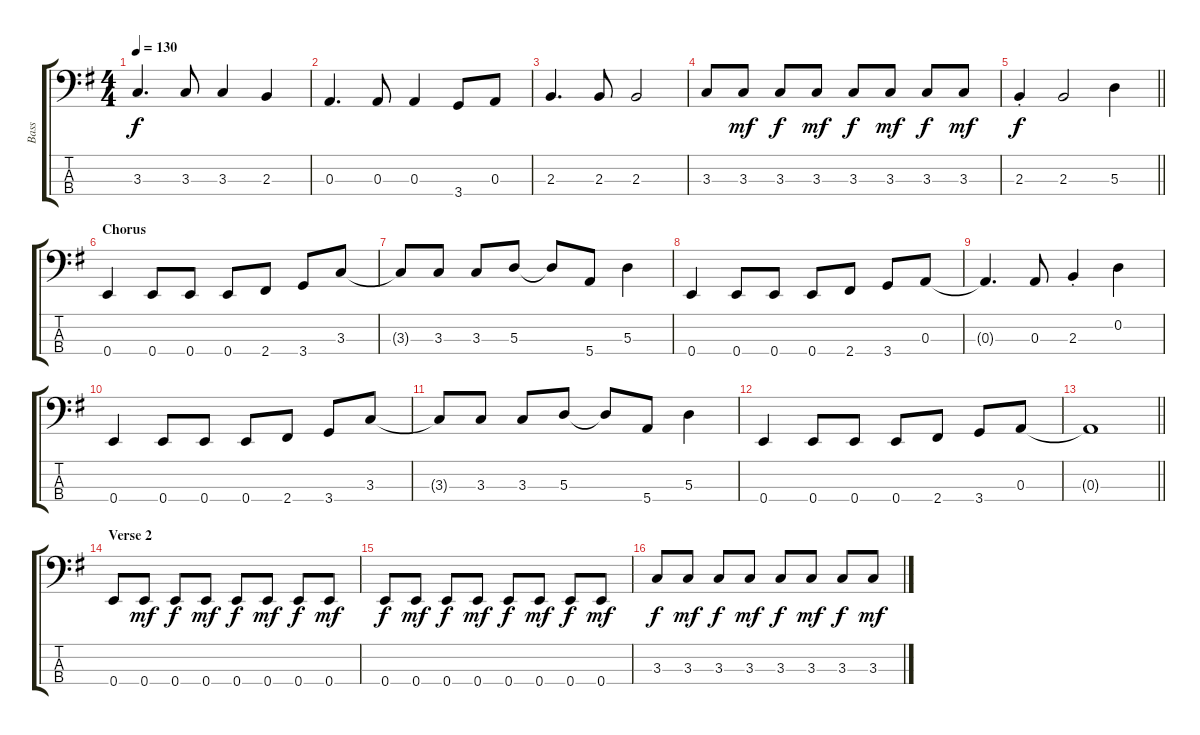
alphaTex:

\track ("Bass" "Bass") {instrument electricbassfinger}
\staff {score tabs}
\tuning (G2 D2 A1 E1) {hide}
\ts (4 4)
\tempo 130
\clef f4
\ks g
3.3.4{d dy f} 3.3.8 3.3.4 2.3.4 |
0.3.4{d} 0.3.8 0.3.4 3.4.8 0.3.8 |
2.3.4{d} 2.3.8 2.3.2 |
3.3.8 3.3.8{dy mf} 3.3.8{dy f} 3.3.8{dy mf} 3.3.8{dy f} 3.3.8{dy mf} 3.3.8{dy f} 3.3.8{dy mf} |
\barLineRight lightlight
2.3{st}.4{dy f} 2.3.2 5.3.4 |
\section ("" "Chorus")
0.4.4 0.4.8 0.4.8 0.4.8 2.4.8 3.4.8 3.3.8 |
3.3{t}.8 3.3.8 3.3.8 5.3.8 5.3{t}.8 5.4.8 5.3.4 |
0.4.4 0.4.8 0.4.8 0.4.8 2.4.8 3.4.8 0.3.8 |
0.3{t}.4{d} 0.3.8 2.3{st}.4 0.2.4 |
0.4.4 0.4.8 0.4.8 0.4.8 2.4.8 3.4.8 3.3.8 |
3.3{t}.8 3.3.8 3.3.8 5.3.8 5.3{t}.8 5.4.8 5.3.4 |
0.4.4 0.4.8 0.4.8 0.4.8 2.4.8 3.4.8 0.3.8 |
\barLineRight lightlight
0.3{t}.1 |
\section ("" "Verse 2")
0.4.8 0.4.8{dy mf} 0.4.8{dy f} 0.4.8{dy mf} 0.4.8{dy f} 0.4.8{dy mf} 0.4.8{dy f} 0.4.8{dy mf} |
0.4.8{dy f} 0.4.8{dy mf} 0.4.8{dy f} 0.4.8{dy mf} 0.4.8{dy f} 0.4.8{dy mf} 0.4.8{dy f} 0.4.8{dy mf} |
3.3.8{dy f} 3.3.8{dy mf} 3.3.8{dy f} 3.3.8{dy mf} 3.3.8{dy f} 3.3.8{dy mf} 3.3.8{dy f} 3.3.8{dy mf}
